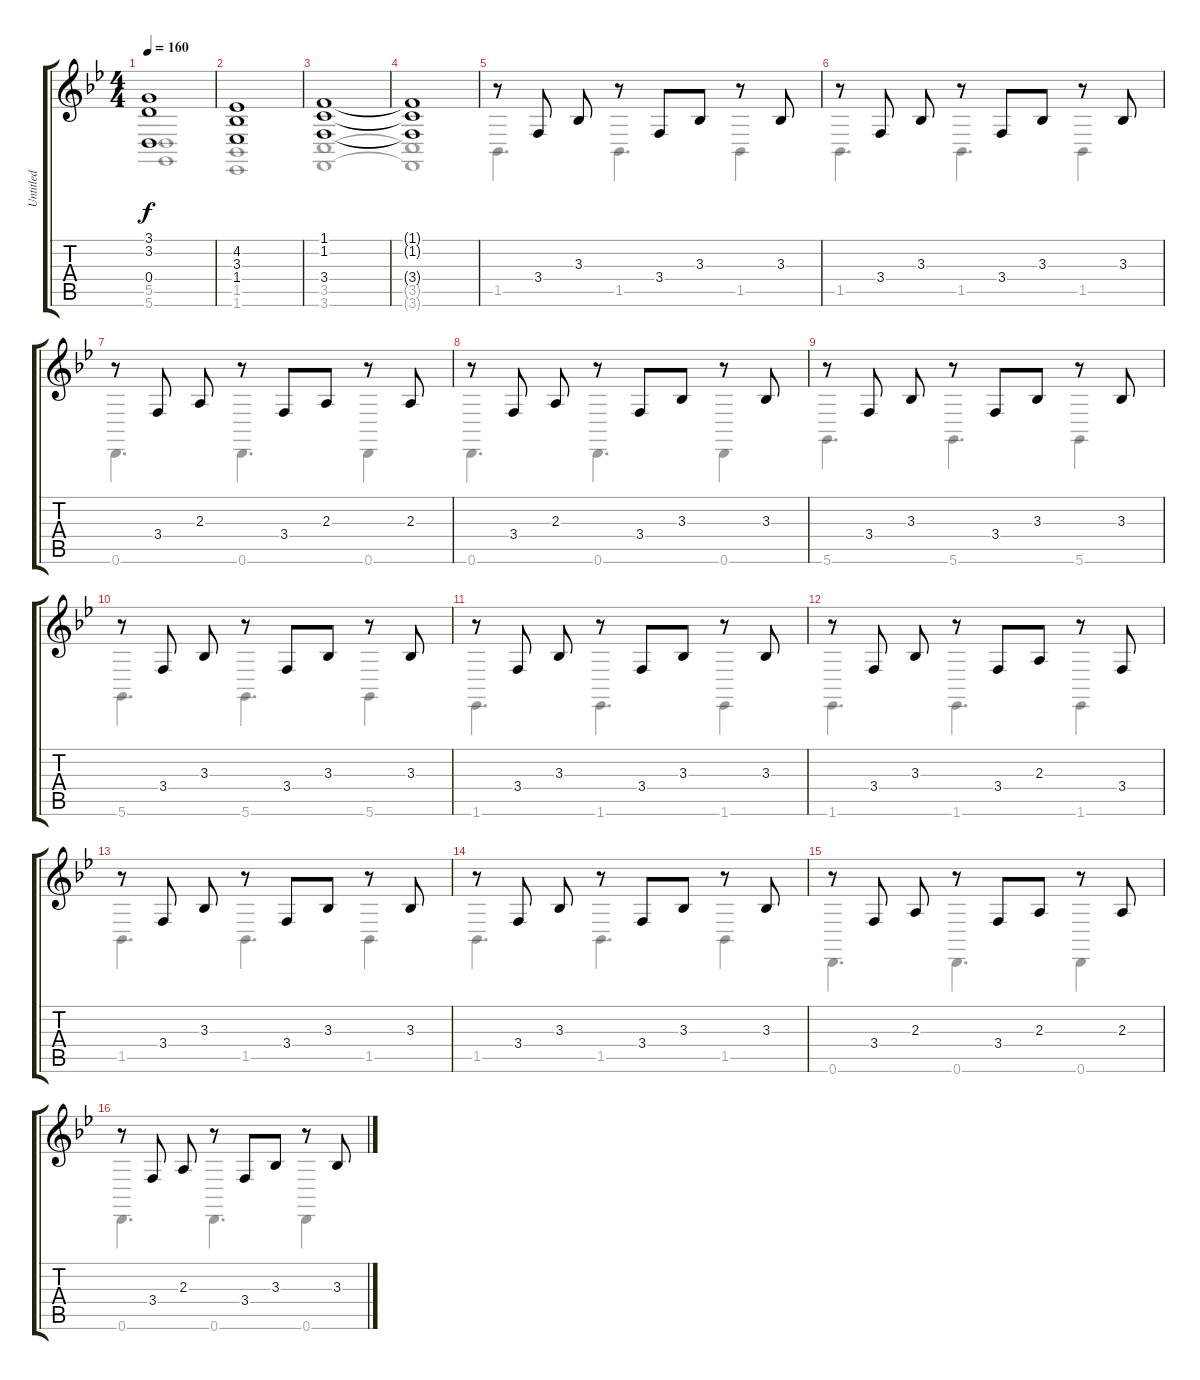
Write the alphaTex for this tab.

\track ("Untitled" "Untitled") {instrument acousticgrandpiano}
\staff {score tabs}
\tuning (E4 B3 G3 D3 A2 D2) {hide}
\voice
\ts (4 4)
\tempo 160
\clef g2
\ks bb
(3.1 3.2 0.4).1{dy f} |
(4.2 3.3 1.4).1 |
(1.1 1.2 3.4).1 |
(1.1{t} 1.2{t} 3.4{t}).1 |
r.8 3.4.8 3.3.8 r.8 3.4.8 3.3.8 r.8 3.3.8 |
r.8 3.4.8 3.3.8 r.8 3.4.8 3.3.8 r.8 3.3.8 |
r.8 3.4.8 2.3.8 r.8 3.4.8 2.3.8 r.8 2.3.8 |
r.8 3.4.8 2.3.8 r.8 3.4.8 3.3.8 r.8 3.3.8 |
r.8 3.4.8 3.3.8 r.8 3.4.8 3.3.8 r.8 3.3.8 |
r.8 3.4.8 3.3.8 r.8 3.4.8 3.3.8 r.8 3.3.8 |
r.8 3.4.8 3.3.8 r.8 3.4.8 3.3.8 r.8 3.3.8 |
r.8 3.4.8 3.3.8 r.8 3.4.8 2.3.8 r.8 3.4.8 |
r.8 3.4.8 3.3.8 r.8 3.4.8 3.3.8 r.8 3.3.8 |
r.8 3.4.8 3.3.8 r.8 3.4.8 3.3.8 r.8 3.3.8 |
r.8 3.4.8 2.3.8 r.8 3.4.8 2.3.8 r.8 2.3.8 |
r.8 3.4.8 2.3.8 r.8 3.4.8 3.3.8 r.8 3.3.8
\voice
\clef g2
\ottava regular
\simile none
\ks bb
(5.5 5.6).1{dy f} |
(1.5 1.6).1 |
(3.5 3.6).1 |
(3.5{t} 3.6{t}).1 |
1.5.4{d} 1.5.4{d} 1.5.4 |
1.5.4{d} 1.5.4{d} 1.5.4 |
0.6.4{d} 0.6.4{d} 0.6.4 |
0.6.4{d} 0.6.4{d} 0.6.4 |
5.6.4{d} 5.6.4{d} 5.6.4 |
5.6.4{d} 5.6.4{d} 5.6.4 |
1.6.4{d} 1.6.4{d} 1.6.4 |
1.6.4{d} 1.6.4{d} 1.6.4 |
1.5.4{d} 1.5.4{d} 1.5.4 |
1.5.4{d} 1.5.4{d} 1.5.4 |
0.6.4{d} 0.6.4{d} 0.6.4 |
0.6.4{d} 0.6.4{d} 0.6.4
